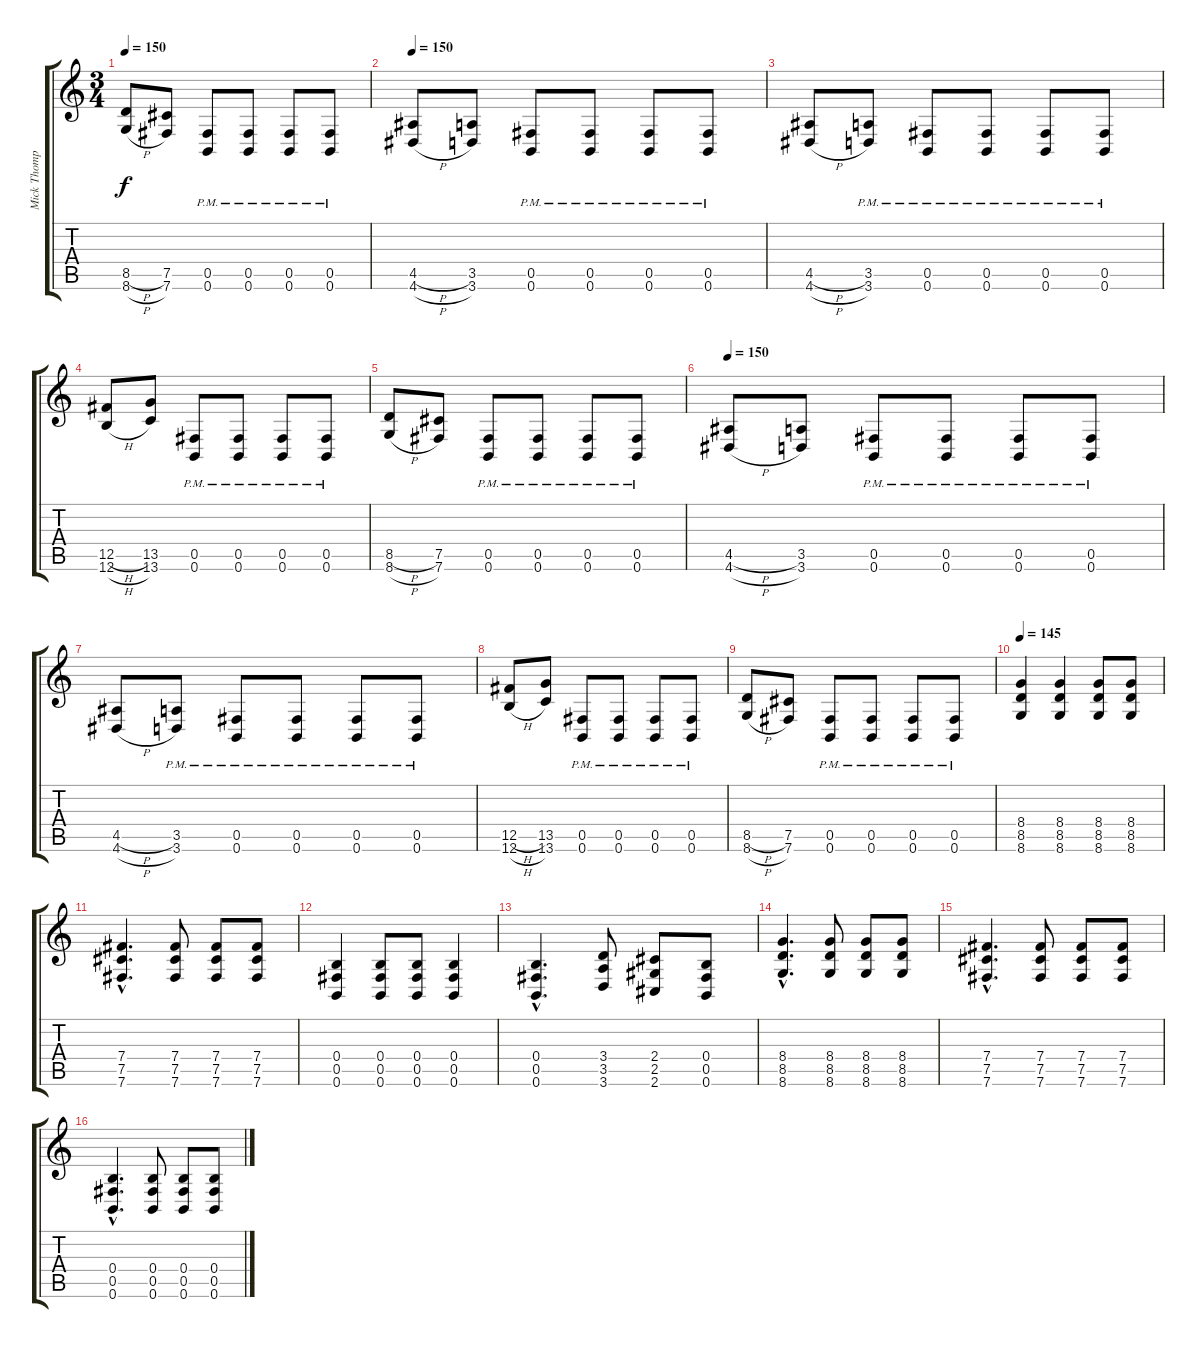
\track ("Mick Thompson" "Mick Thomp") {instrument distortionguitar}
\staff {score tabs}
\tuning (Db4 Ab3 E3 B2 Gb2 B1) {hide}
\ts (3 4)
\tempo 150
\clef g2
\ks c
(8.5{h} 8.6{h}).8{dy f} (7.5 7.6).8 (0.5{pm} 0.6).8 (0.5{pm} 0.6).8 (0.5{pm} 0.6).8 (0.5{pm} 0.6).8 |
\tempo 150
(4.5{h} 4.6{h}).8 (3.5 3.6).8 (0.5{pm} 0.6).8 (0.5{pm} 0.6).8 (0.5{pm} 0.6).8 (0.5{pm} 0.6).8 |
(4.5{h} 4.6{h}).8 (3.5{pm} 3.6).8 (0.5{pm} 0.6).8 (0.5{pm} 0.6).8 (0.5{pm} 0.6).8 (0.5{pm} 0.6).8 |
(12.5{h} 12.6{h}).8 (13.5 13.6).8 (0.5{pm} 0.6).8 (0.5{pm} 0.6).8 (0.5{pm} 0.6).8 (0.5{pm} 0.6).8 |
(8.5{h} 8.6{h}).8 (7.5 7.6).8 (0.5{pm} 0.6).8 (0.5{pm} 0.6).8 (0.5{pm} 0.6).8 (0.5{pm} 0.6).8 |
\tempo 150
(4.5{h} 4.6{h}).8 (3.5 3.6).8 (0.5{pm} 0.6).8 (0.5{pm} 0.6).8 (0.5{pm} 0.6).8 (0.5{pm} 0.6).8 |
(4.5{h} 4.6{h}).8 (3.5{pm} 3.6).8 (0.5{pm} 0.6).8 (0.5{pm} 0.6).8 (0.5{pm} 0.6).8 (0.5{pm} 0.6).8 |
(12.5{h} 12.6{h}).8 (13.5 13.6).8 (0.5{pm} 0.6).8 (0.5{pm} 0.6).8 (0.5{pm} 0.6).8 (0.5{pm} 0.6).8 |
(8.5{h} 8.6{h}).8 (7.5 7.6).8 (0.5{pm} 0.6).8 (0.5{pm} 0.6).8 (0.5{pm} 0.6).8 (0.5{pm} 0.6).8 |
\tempo 145
(8.4 8.5 8.6).4 (8.4 8.5 8.6).4 (8.4 8.5 8.6).8 (8.4 8.5 8.6).8 |
(7.4{hac} 7.5{hac} 7.6{hac}).4{d} (7.4 7.5 7.6).8 (7.4 7.5 7.6).8 (7.4 7.5 7.6).8 |
(0.4 0.5 0.6).4 (0.4 0.5 0.6).8 (0.4 0.5 0.6).8 (0.4 0.5 0.6).4 |
(0.4{hac} 0.5{hac} 0.6{hac}).4{d} (3.4 3.5 3.6).8 (2.4 2.5 2.6).8 (0.4 0.5 0.6).8 |
(8.4{hac} 8.5{hac} 8.6{hac}).4{d} (8.4 8.5 8.6).8 (8.4 8.5 8.6).8 (8.4 8.5 8.6).8 |
(7.4{hac} 7.5{hac} 7.6{hac}).4{d} (7.4 7.5 7.6).8 (7.4 7.5 7.6).8 (7.4 7.5 7.6).8 |
(0.4{hac} 0.5{hac} 0.6{hac}).4{d} (0.4 0.5 0.6).8 (0.4 0.5 0.6).8 (0.4 0.5 0.6).8
